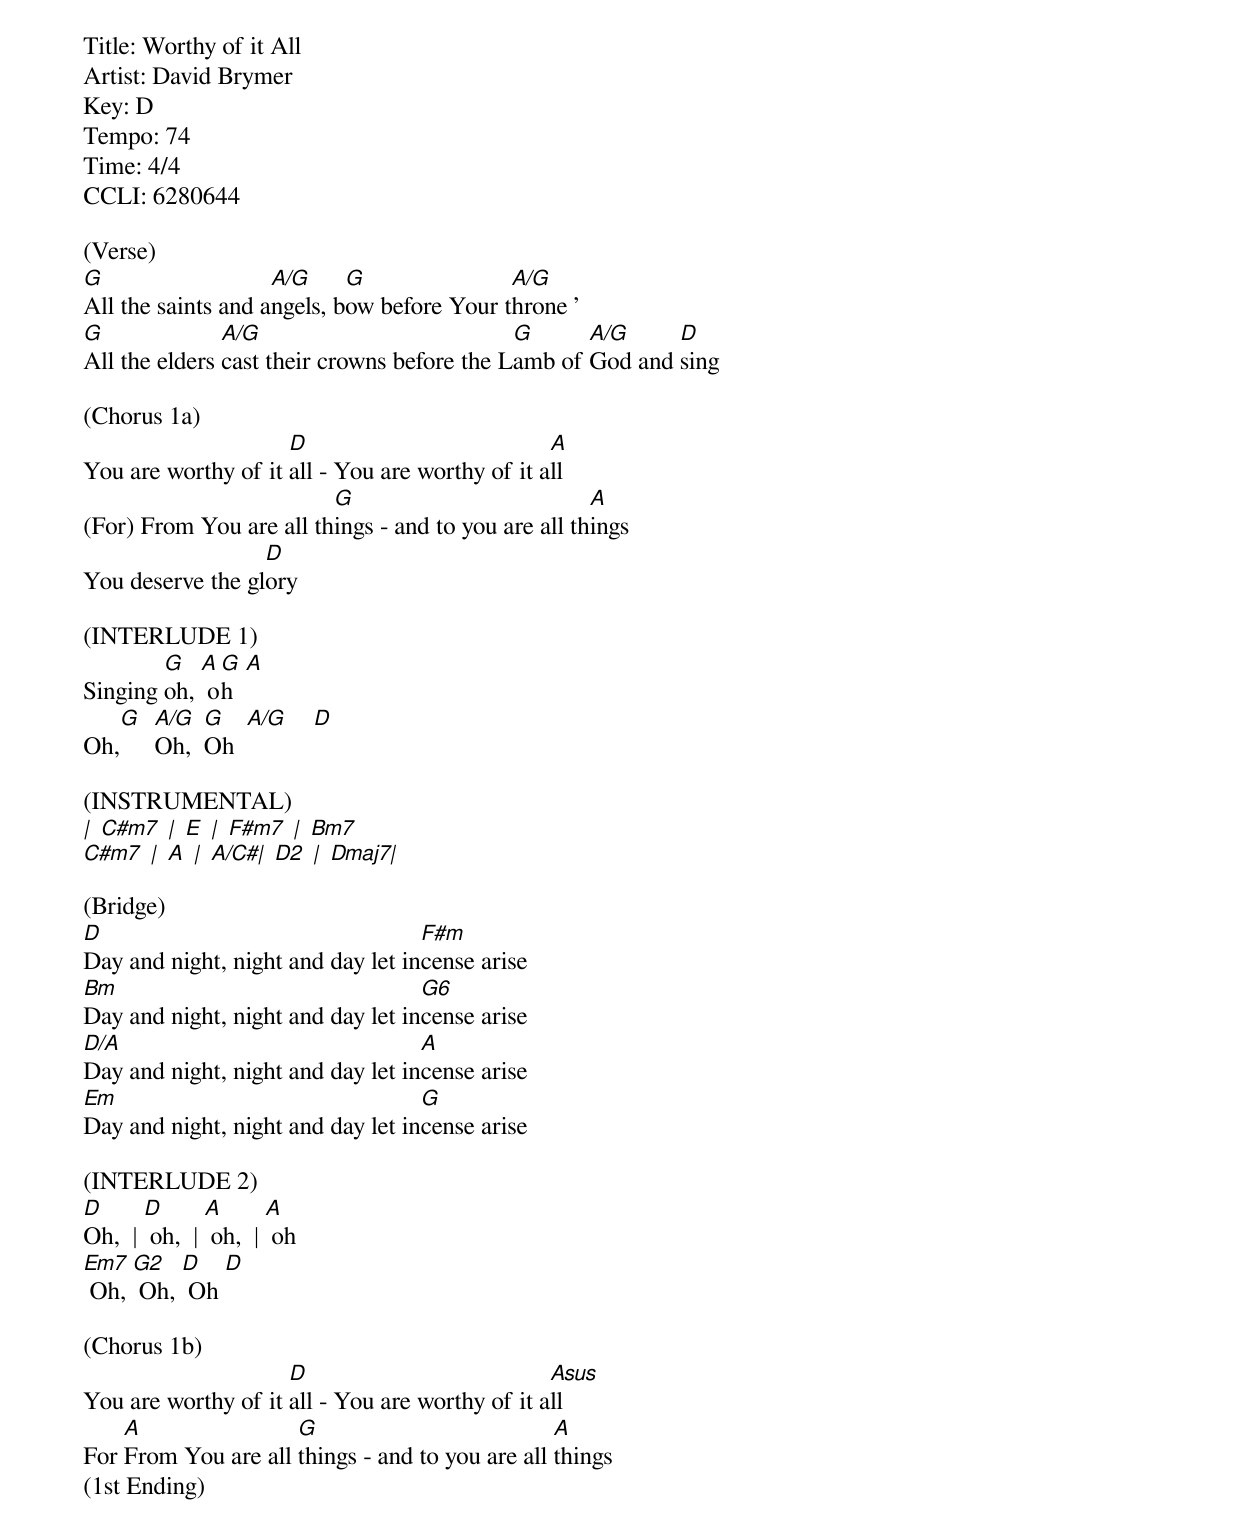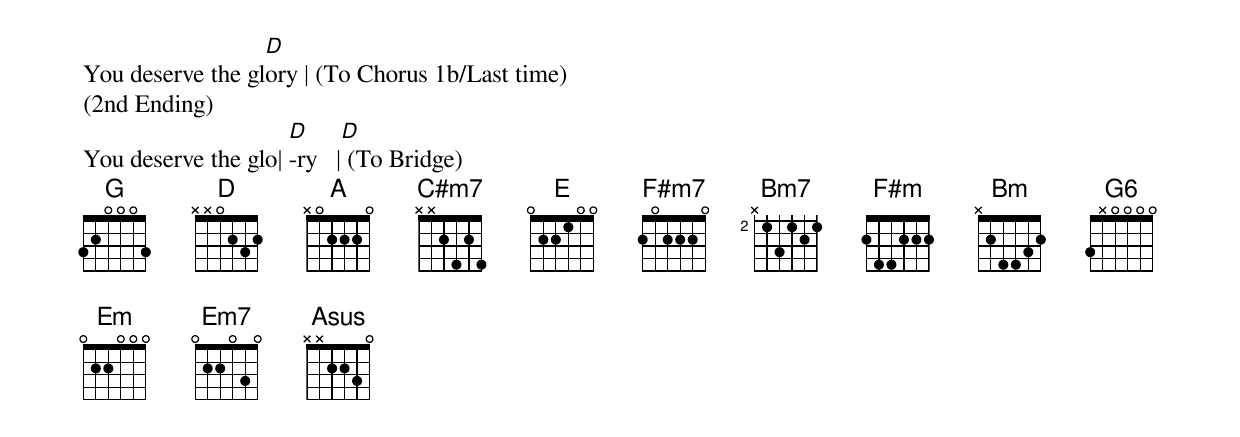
Title: Worthy of it All
Artist: David Brymer
Key: D
Tempo: 74
Time: 4/4
CCLI: 6280644

(Verse)
[G]All the saints and a[A/G]ngels, b[G]ow before Your t[A/G]hrone '
[G]All the elders [A/G]cast their crowns before the L[G]amb of [A/G]God and [D]sing

(Chorus 1a)
You are worthy of it [D]all - You are worthy of it a[A]ll
(For) From You are all th[G]ings - and to you are all th[A]ings
You deserve the gl[D]ory

(INTERLUDE 1)
Singing [G]oh, [A] o[G]h  [A]
Oh,[G]  [A/G]Oh,  [G]Oh  [A/G]    [D]

(INSTRUMENTAL)
[|] [C#m7] [|] [E] [|] [F#m7] [|] [Bm7]
[C#m7] [|] [A] [|] [A/C#|] [D2] [|] [Dmaj7|]

(Bridge)
[D]Day and night, night and day let in[F#m]cense arise
[Bm]Day and night, night and day let in[G6]cense arise
[D/A]Day and night, night and day let in[A]cense arise
[Em]Day and night, night and day let in[G]cense arise

(INTERLUDE 2)
[D]Oh,  | [D] oh,  | [A] oh,  | [A] oh
[Em7] Oh, [G2] Oh, [D] Oh [D]

(Chorus 1b)
You are worthy of it [D]all - You are worthy of it a[Asus]ll
For [A]From You are all [G]things - and to you are all [A]things
(1st Ending)
You deserve the gl[D]ory | (To Chorus 1b/Last time)
(2nd Ending)
You deserve the glo| [D]-ry   |[D] (To Bridge)
